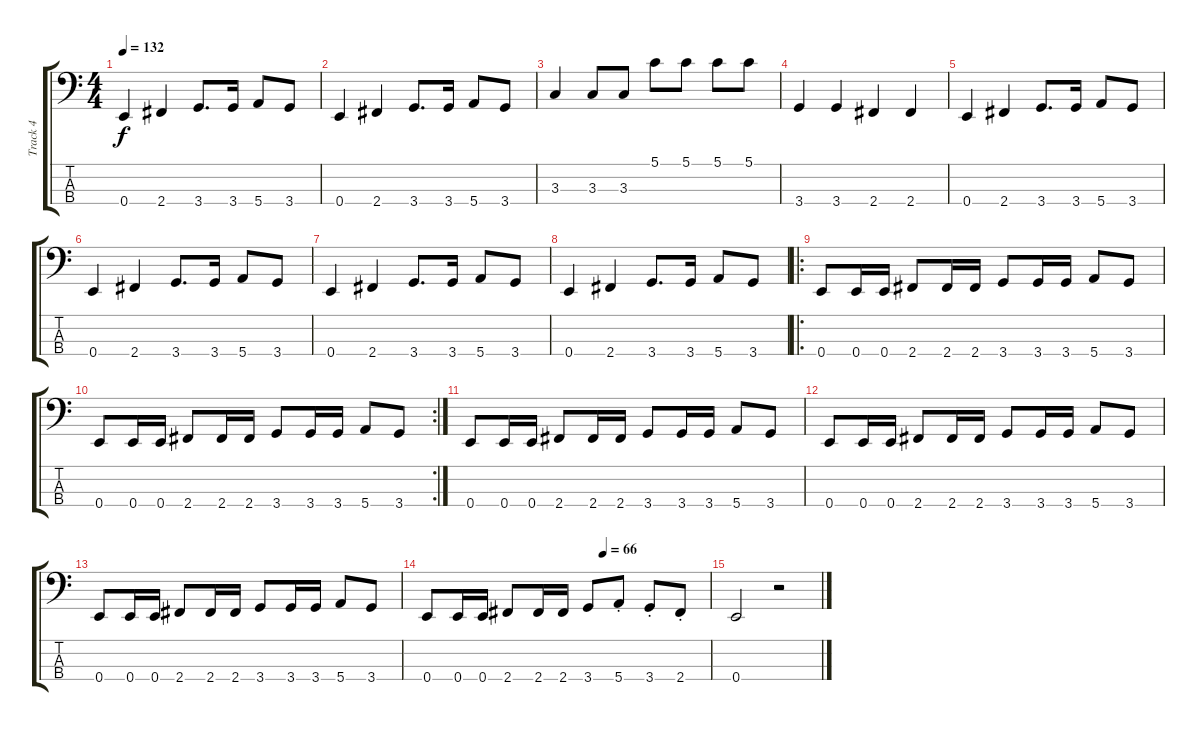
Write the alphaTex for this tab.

\track ("Track 4" "Track 4") {instrument electricbasspick}
\staff {score tabs}
\tuning (G2 D2 A1 E1) {hide}
\ts (4 4)
\tempo 132
\clef f4
\ks c
0.4.4{dy f} 2.4.4 3.4.8{d} 3.4.16 5.4.8 3.4.8 |
0.4.4 2.4.4 3.4.8{d} 3.4.16 5.4.8 3.4.8 |
3.3.4 3.3.8 3.3.8 5.1.8 5.1.8 5.1.8 5.1.8 |
3.4.4 3.4.4 2.4.4 2.4.4 |
0.4.4 2.4.4 3.4.8{d} 3.4.16 5.4.8 3.4.8 |
0.4.4 2.4.4 3.4.8{d} 3.4.16 5.4.8 3.4.8 |
0.4.4 2.4.4 3.4.8{d} 3.4.16 5.4.8 3.4.8 |
0.4.4 2.4.4 3.4.8{d} 3.4.16 5.4.8 3.4.8 |
\ro
0.4.8 0.4.16 0.4.16 2.4.8 2.4.16 2.4.16 3.4.8 3.4.16 3.4.16 5.4.8 3.4.8 |
\rc 2
0.4.8 0.4.16 0.4.16 2.4.8 2.4.16 2.4.16 3.4.8 3.4.16 3.4.16 5.4.8 3.4.8 |
0.4.8 0.4.16 0.4.16 2.4.8 2.4.16 2.4.16 3.4.8 3.4.16 3.4.16 5.4.8 3.4.8 |
0.4.8 0.4.16 0.4.16 2.4.8 2.4.16 2.4.16 3.4.8 3.4.16 3.4.16 5.4.8 3.4.8 |
0.4.8 0.4.16 0.4.16 2.4.8 2.4.16 2.4.16 3.4.8 3.4.16 3.4.16 5.4.8 3.4.8 |
\tempo (66 0.625)
0.4.8 0.4.16 0.4.16 2.4.8 2.4.16 2.4.16 3.4.8 5.4{st}.8 3.4{st}.8 2.4{st}.8 |
0.4.2 r.2
